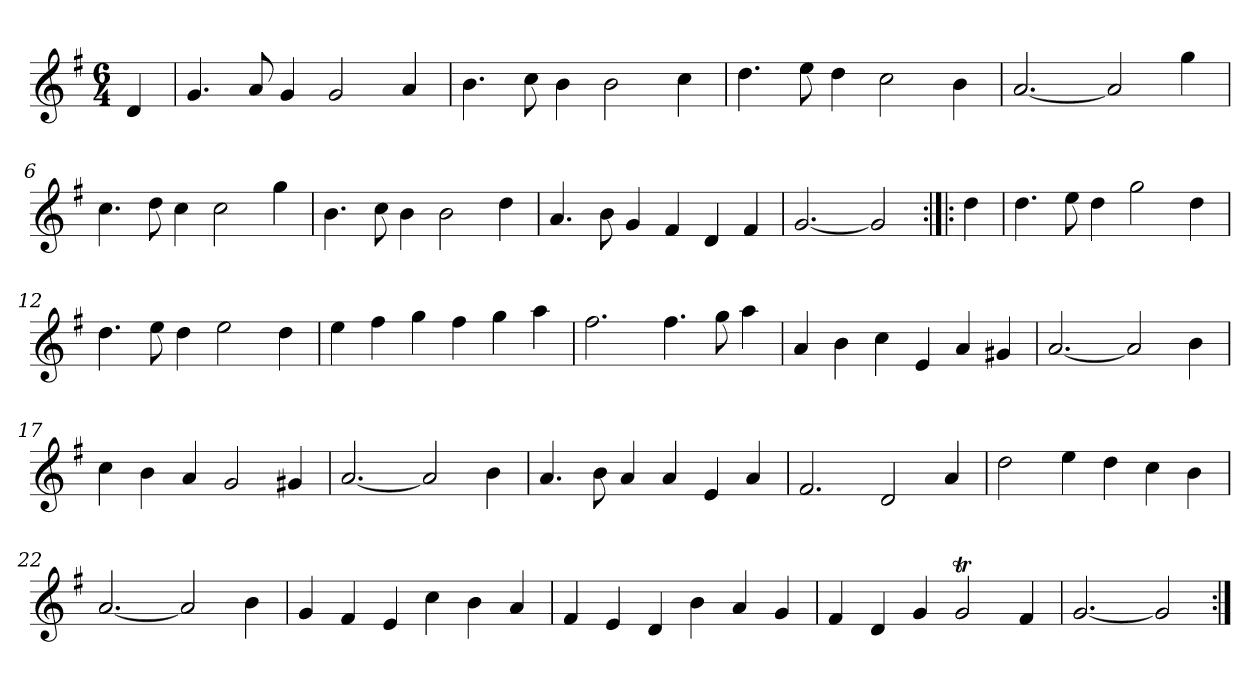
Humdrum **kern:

**kern
*part1
*staff1
*clefG2
*k[f#]
*G:
*M6/4
*MM270
=1
4d/
=2
4.g/
8a/
4g/
2g/
4a/
=3
4.b\
8cc\
4b\
2b\
4cc\
=4
4.dd\
8ee\
4dd\
2cc\
4b\
=5
[2.a/
2a/]
4gg\
=6
4.cc\
8dd\
4cc\
2cc\
4gg\
=7
4.b\
8cc\
4b\
2b\
4dd\
=8
4.a/
8b\
4g/
4f#/
4d/
4f#/
!!LO:LB:g=z
=9
[2.g/
2g/]
=10:|!|:
4dd\
=11
4.dd\
8ee\
4dd\
2gg\
4dd\
=12
4.dd\
8ee\
4dd\
2ee\
4dd\
=13
4ee\
4ff#\
4gg\
4ff#\
4gg\
4aa\
=14
2.ff#\
4.ff#\
8gg\
4aa\
=15
4a/
4b\
4cc\
4e/
4a/
4g#X/
=16
[2.a/
2a/]
4b\
!!LO:LB:g=z
=17
4cc\
4b\
4a/
2g/
4g#X/
=18
[2.a/
2a/]
4b\
=19
4.a/
8b\
4a/
4a/
4e/
4a/
=20
2.f#/
2d/
4a/
=21
2dd\
4ee\
4dd\
4cc\
4b\
=22
[2.a/
2a/]
4b\
=23
4g/
4f#/
4e/
4cc\
4b\
4a/
=24
4f#/
4e/
4d/
4b\
4a/
4g/
!!LO:LB:g=z
=25
4f#/
4d/
4g/
2gT/
4f#/
=26
[2.g/
2g/]
=:|!
*-
